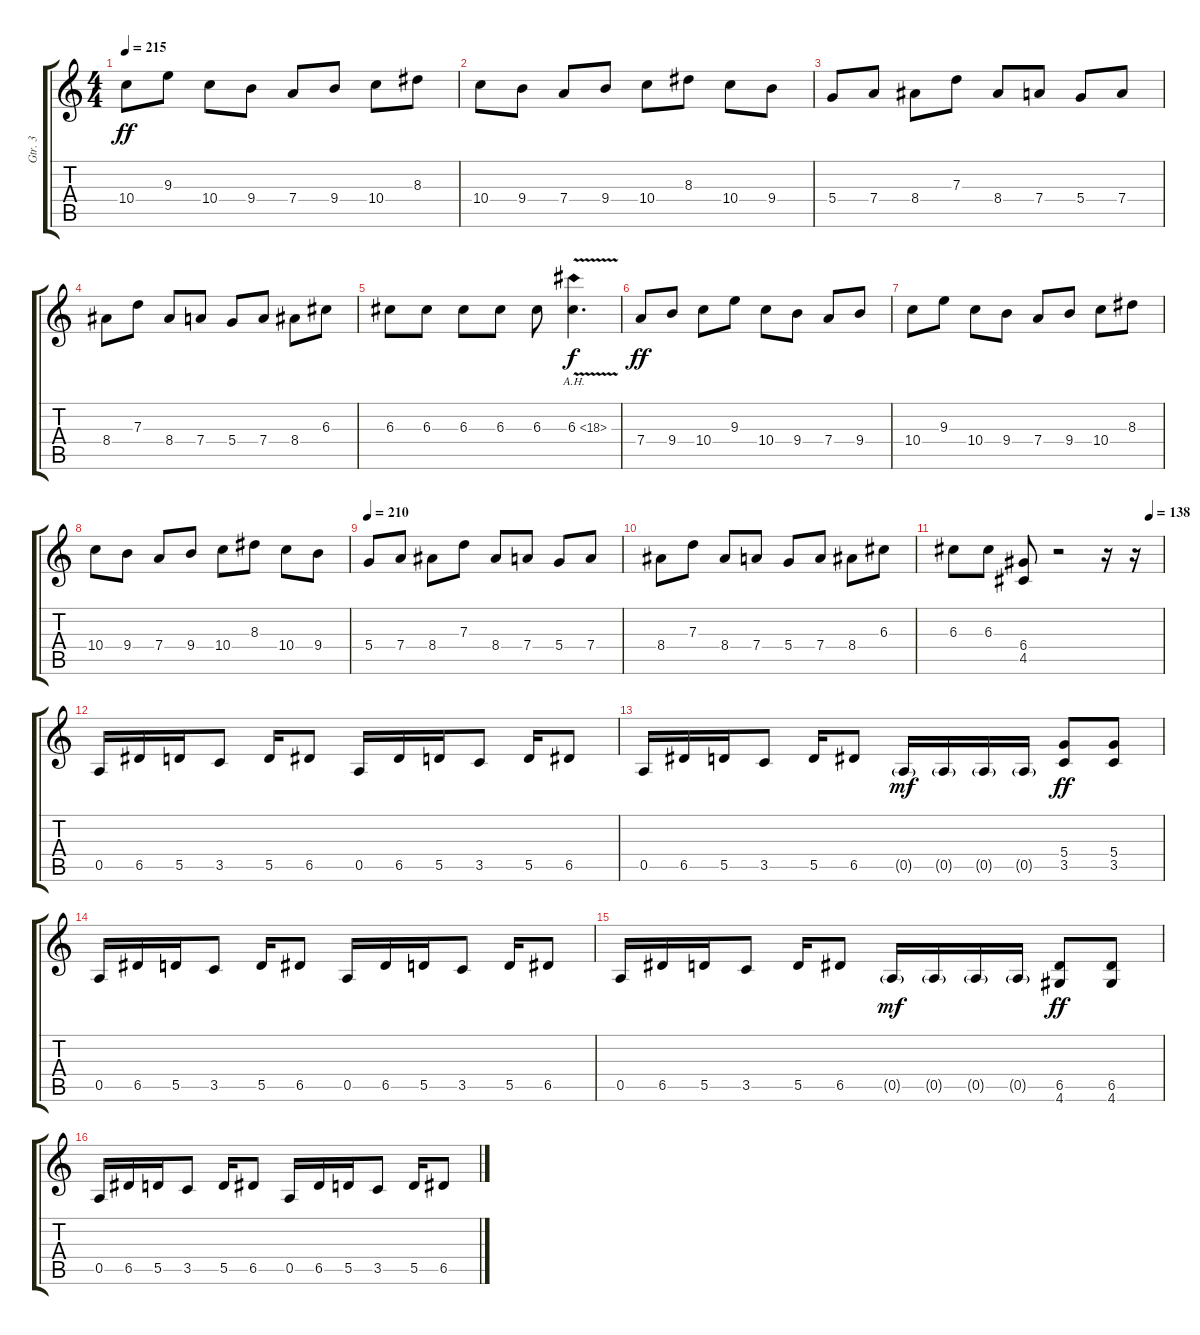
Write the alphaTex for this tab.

\track ("Gtr. 3" "Gtr. 3") {instrument distortionguitar}
\staff {score tabs}
\tuning (E4 B3 G3 D3 A2 E2) {hide}
\ts (4 4)
\tempo 215
\clef g2
\ks c
10.4.8{dy ff} 9.3.8 10.4.8 9.4.8 7.4.8 9.4.8 10.4.8 8.3.8 |
10.4.8 9.4.8 7.4.8 9.4.8 10.4.8 8.3.8 10.4.8 9.4.8 |
5.4.8 7.4.8 8.4.8 7.3.8 8.4.8 7.4.8 5.4.8 7.4.8 |
8.4.8 7.3.8 8.4.8 7.4.8 5.4.8 7.4.8 8.4.8 6.3.8 |
6.3.8 6.3.8 6.3.8 6.3.8 6.3.8 6.3{ah 12 v}.4{d dy f} |
7.4.8{dy ff} 9.4.8 10.4.8 9.3.8 10.4.8 9.4.8 7.4.8 9.4.8 |
10.4.8 9.3.8 10.4.8 9.4.8 7.4.8 9.4.8 10.4.8 8.3.8 |
10.4.8 9.4.8 7.4.8 9.4.8 10.4.8 8.3.8 10.4.8 9.4.8 |
\tempo 210
5.4.8 7.4.8 8.4.8 7.3.8 8.4.8 7.4.8 5.4.8 7.4.8 |
8.4.8 7.3.8 8.4.8 7.4.8 5.4.8 7.4.8 8.4.8 6.3.8 |
\tempo (138 0.9375)
6.3.8 6.3.8 (6.4 4.5).8 r.2 r.16 r.16 |
0.5.16 6.5.16 5.5.16 3.5.8 5.5.16 6.5.8 0.5.16 6.5.16 5.5.16 3.5.8 5.5.16 6.5.8 |
0.5.16 6.5.16 5.5.16 3.5.8 5.5.16 6.5.8 0.5{g}.16{dy mf} 0.5{g}.16 0.5{g}.16 0.5{g}.16 (5.4 3.5).8{dy ff} (5.4 3.5).8 |
0.5.16 6.5.16 5.5.16 3.5.8 5.5.16 6.5.8 0.5.16 6.5.16 5.5.16 3.5.8 5.5.16 6.5.8 |
0.5.16 6.5.16 5.5.16 3.5.8 5.5.16 6.5.8 0.5{g}.16{dy mf} 0.5{g}.16 0.5{g}.16 0.5{g}.16 (6.5 4.6).8{dy ff} (6.5 4.6).8 |
0.5.16 6.5.16 5.5.16 3.5.8 5.5.16 6.5.8 0.5.16 6.5.16 5.5.16 3.5.8 5.5.16 6.5.8
